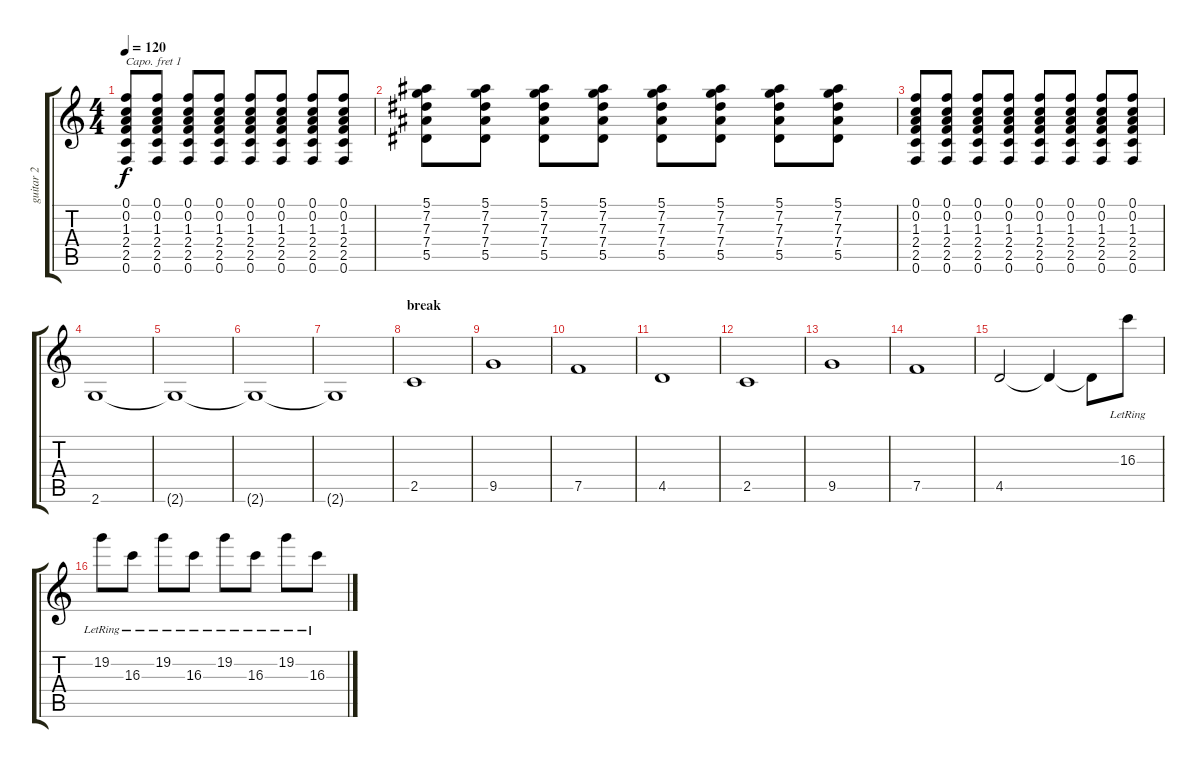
\track ("guitar 2" "guitar 2") {instrument overdrivenguitar}
\staff {score tabs}
\capo 1
\tuning (E4 B3 G3 D3 A2 E2) {hide}
\ts (4 4)
\tempo 120
\clef g2
\ks c
(0.1 0.2 1.3 2.4 2.5 0.6).8{dy f} (0.1 0.2 1.3 2.4 2.5 0.6).8 (0.1 0.2 1.3 2.4 2.5 0.6).8 (0.1 0.2 1.3 2.4 2.5 0.6).8 (0.1 0.2 1.3 2.4 2.5 0.6).8 (0.1 0.2 1.3 2.4 2.5 0.6).8 (0.1 0.2 1.3 2.4 2.5 0.6).8 (0.1 0.2 1.3 2.4 2.5 0.6).8 |
(5.1 7.2 7.3 7.4 5.5).8 (5.1 7.2 7.3 7.4 5.5).8 (5.1 7.2 7.3 7.4 5.5).8 (5.1 7.2 7.3 7.4 5.5).8 (5.1 7.2 7.3 7.4 5.5).8 (5.1 7.2 7.3 7.4 5.5).8 (5.1 7.2 7.3 7.4 5.5).8 (5.1 7.2 7.3 7.4 5.5).8 |
(0.1 0.2 1.3 2.4 2.5 0.6).8 (0.1 0.2 1.3 2.4 2.5 0.6).8 (0.1 0.2 1.3 2.4 2.5 0.6).8 (0.1 0.2 1.3 2.4 2.5 0.6).8 (0.1 0.2 1.3 2.4 2.5 0.6).8 (0.1 0.2 1.3 2.4 2.5 0.6).8 (0.1 0.2 1.3 2.4 2.5 0.6).8 (0.1 0.2 1.3 2.4 2.5 0.6).8 |
2.6.1{volume 15 balance 14 instrument acousticguitarnylon} |
2.6{t}.1 |
2.6{t}.1 |
2.6{t}.1 |
\section ("" "break")
2.5.1{balance 8} |
9.5.1 |
7.5.1 |
4.5.1 |
2.5.1 |
9.5.1 |
7.5.1 |
4.5.2 4.5{t}.4 4.5{t}.8 16.3{lr}.8{volume 13 instrument fx4atmosphere} |
19.2{lr}.8 16.3{lr}.8 19.2{lr}.8 16.3{lr}.8 19.2{lr}.8 16.3{lr}.8 19.2{lr}.8 16.3{lr}.8
